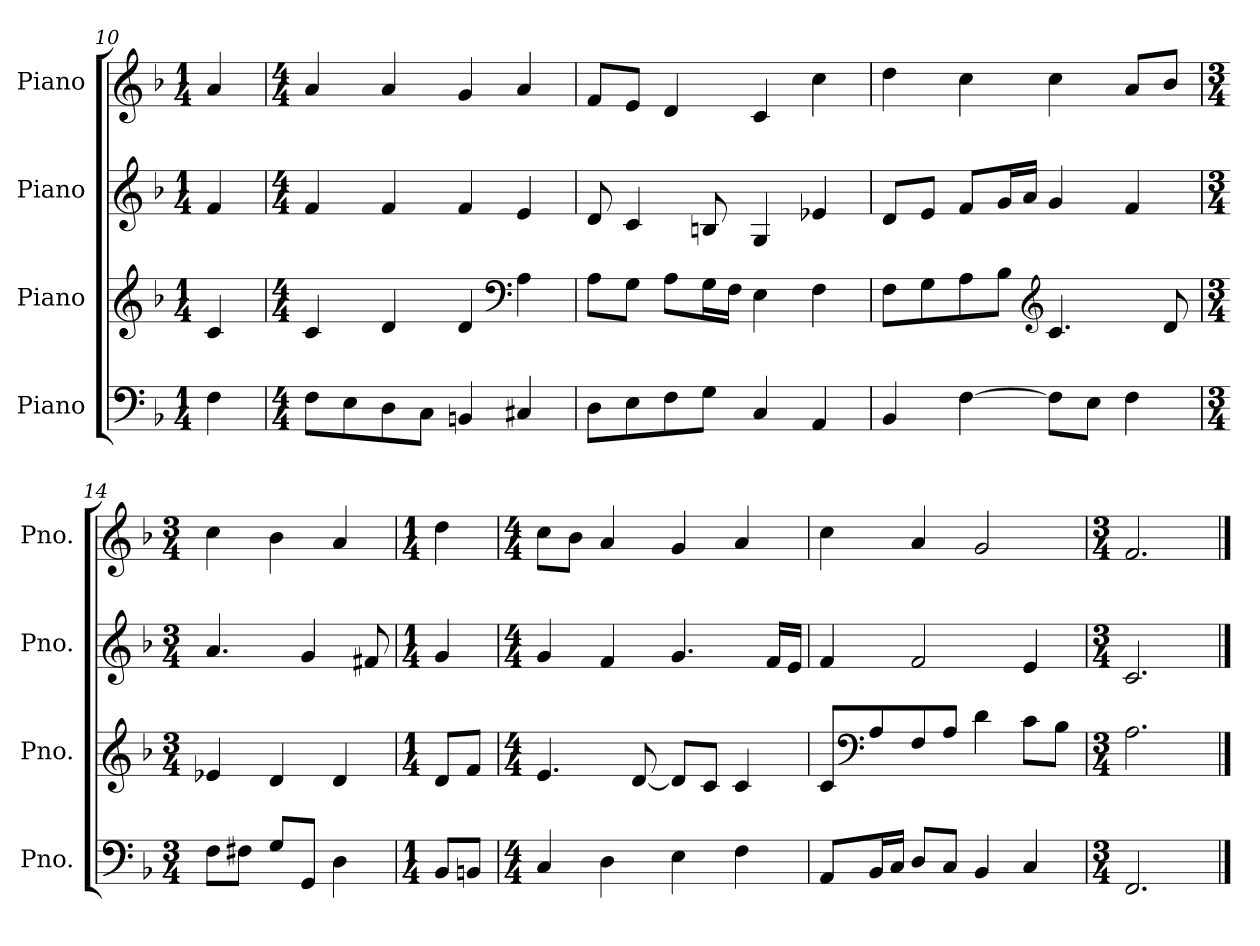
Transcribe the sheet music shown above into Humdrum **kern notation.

**kern	**kern	**kern	**kern
*part4	*part3	*part2	*part1
*staff4	*staff3	*staff2	*staff1
*I"Piano	*I"Piano	*I"Piano	*I"Piano
*I'Pno.	*I'Pno.	*I'Pno.	*I'Pno.
!!LO:LB:g=z
*clefF4	*clefG2	*clefG2	*clefG2
*k[b-]	*k[b-]	*k[b-]	*k[b-]
*M1/4	*M1/4	*M1/4	*M1/4
=10	=10	=10	=10
4F\	4c/	4f/	4a/
=11	=11	=11	=11
*M4/4	*M4/4	*M4/4	*M4/4
8F\L	4c/	4f/	4a/
8E\	.	.	.
8D\	4d/	4f/	4a/
8C\J	.	.	.
4BBn/	4d/	4f/	4g/
*	*clefF4	*	*
4C#X/	4A\	4e/	4a/
=12	=12	=12	=12
8D\L	8A\L	8d/	8f/L
8E\	8G\J	4c/	8e/J
8F\	8A\L	.	4d/
8G\J	16G\L	8Bn/	.
.	16F\JJ	.	.
4C/	4E\	4G/	4c/
4AA/	4F\	4e-X/	4cc\
=13	=13	=13	=13
4BB-/	8F\L	8d/L	4dd\
.	8G\	8e/J	.
[4F\	8A\	8f/L	4cc\
.	8B-\J	16g/L	.
.	.	16a/JJ	.
*	*clefG2	*	*
8F\L]	4.c/	4g/	4cc\
8E\J	.	.	.
4F\	.	4f/	8a/L
.	8d/	.	8b-/J
=14	=14	=14	=14
*M3/4	*M3/4	*M3/4	*M3/4
8F\L	4e-X/	4.a/	4cc\
8F#X\J	.	.	.
8G/L	4d/	.	4b-\
8GG/J	.	4g/	.
4D\	4d/	.	4a/
.	.	8f#X/	.
!!LO:PB:g=z
=15	=15	=15	=15
*M1/4	*M1/4	*M1/4	*M1/4
8BB-/L	8d/L	4g/	4dd\
8BBn/J	8f/J	.	.
=16	=16	=16	=16
*M4/4	*M4/4	*M4/4	*M4/4
4C/	4.e/	4g/	8cc\L
.	.	.	8b-\J
4D\	.	4f/	4a/
.	[8d/	.	.
4E\	8d/L]	4.g/	4g/
.	8c/J	.	.
4F\	4c/	.	4a/
.	.	16f/LL	.
.	.	16e/JJ	.
=17	=17	=17	=17
8AA/L	8c/L	4f/	4cc\
*	*clefF4	*	*
16BB-/L	8A/	.	.
16C/JJ	.	.	.
8D/L	8F/	2f/	4a/
8C/J	8A/J	.	.
4BB-/	4d\	.	2g/
4C/	8c\L	4e/	.
.	8B-\J	.	.
=18	=18	=18	=18
*M3/4	*M3/4	*M3/4	*M3/4
2.FF/	2.A\	2.c/	2.f/
==	==	==	==
*-	*-	*-	*-
